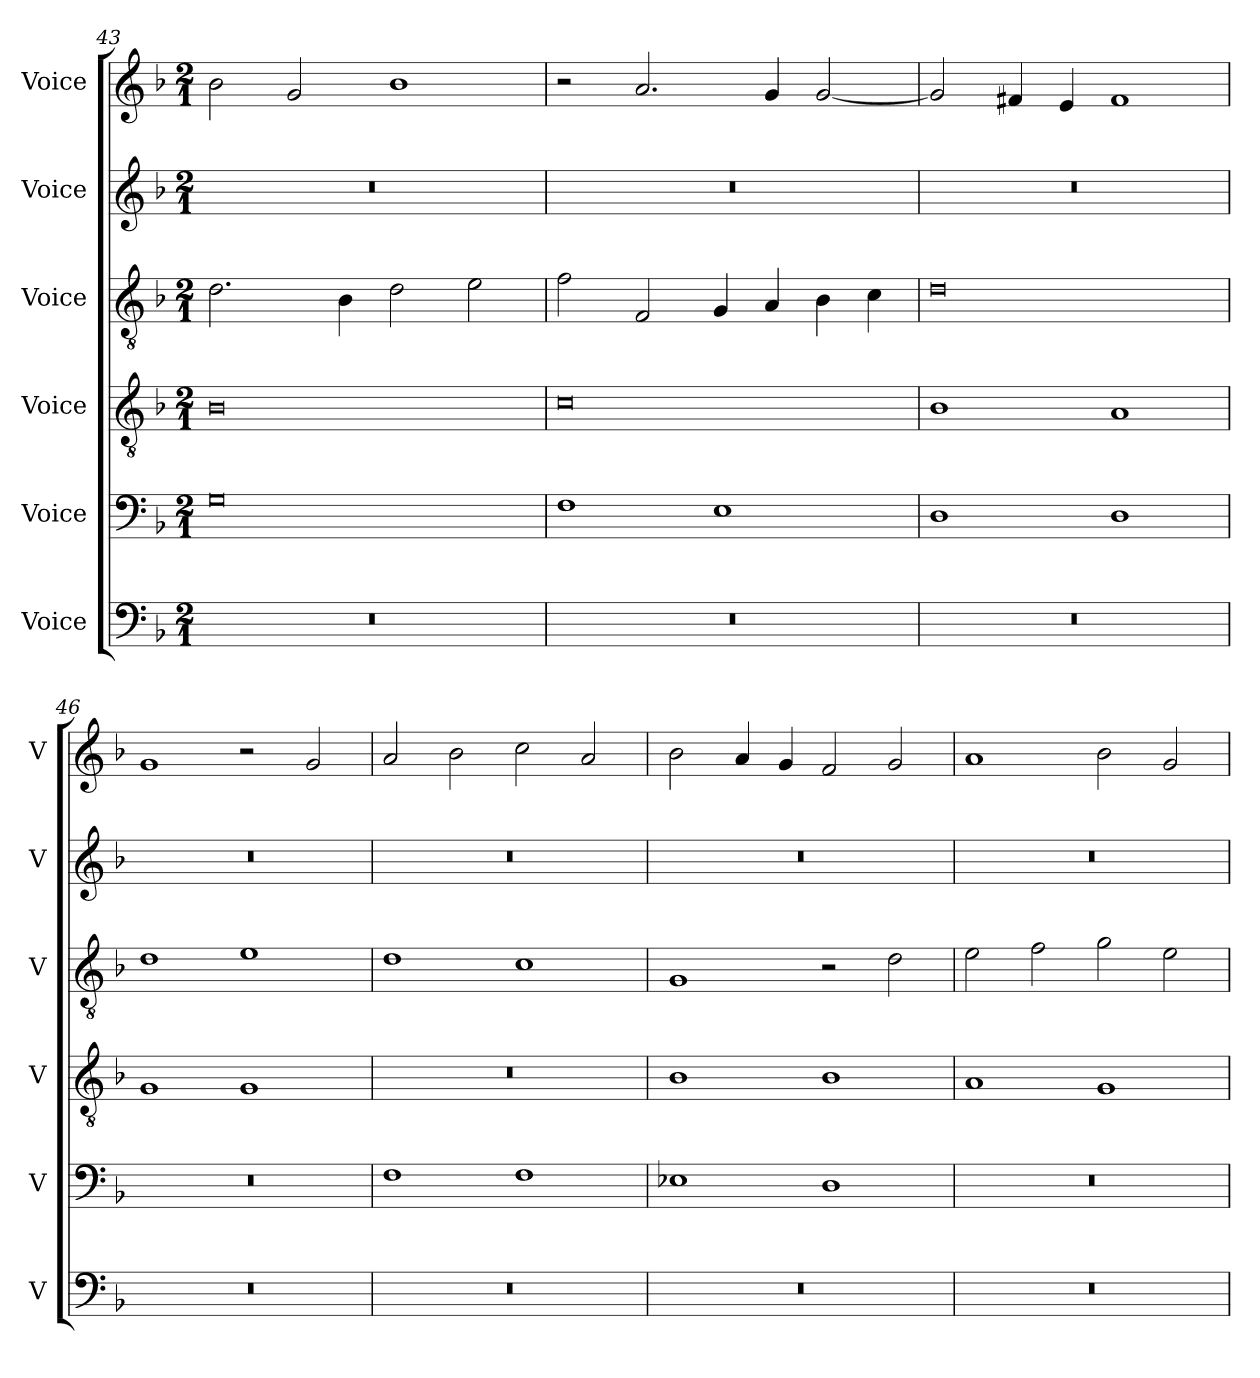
**kern	**kern	**kern	**kern	**kern	**kern
*part6	*part5	*part4	*part3	*part2	*part1
*staff6	*staff5	*staff4	*staff3	*staff2	*staff1
*I"Voice	*I"Voice	*I"Voice	*I"Voice	*I"Voice	*I"Voice
*I'V	*I'V	*I'V	*I'V	*I'V	*I'V
*clefF4	*clefF4	*clefGv2	*clefGv2	*clefG2	*clefG2
*k[b-]	*k[b-]	*k[b-]	*k[b-]	*k[b-]	*k[b-]
*M2/1	*M2/1	*M2/1	*M2/1	*M2/1	*M2/1
=43	=43	=43	=43	=43	=43
0r	0G	0B-	2.d\	0r	2b-\
.	.	.	.	.	2g/
.	.	.	4B-\	.	.
.	.	.	2d\	.	1b-
.	.	.	2e\	.	.
!!LO:LB:g=z
=44	=44	=44	=44	=44	=44
0r	1F	0c	2f\	0r	2r
.	.	.	2F/	.	2.a/
.	1E	.	4G/	.	.
.	.	.	4A/	.	4g/
.	.	.	4B-\	.	[2g/
.	.	.	4c\	.	.
=45	=45	=45	=45	=45	=45
0r	1D	1B-	0d	0r	2g/]
.	.	.	.	.	4f#X/
.	.	.	.	.	4e/
.	1D	1A	.	.	1f#
=46	=46	=46	=46	=46	=46
0r	0r	1G	1d	0r	1g
.	.	1G	1e	.	2r
.	.	.	.	.	2g/
=47	=47	=47	=47	=47	=47
0r	1F	0r	1d	0r	2a/
.	.	.	.	.	2b-\
.	1F	.	1c	.	2cc\
.	.	.	.	.	2a/
!!LO:PB:g=z
=48	=48	=48	=48	=48	=48
0r	1E-X	1B-	1G	0r	2b-\
.	.	.	.	.	4a/
.	.	.	.	.	4g/
.	1D	1B-	2r	.	2f/
.	.	.	2d\	.	2g/
=49	=49	=49	=49	=49	=49
0r	0r	1A	2e\	0r	1a
.	.	.	2f\	.	.
.	.	1G	2g\	.	2b-\
.	.	.	2e\	.	2g/
=	=	=	=	=	=
*-	*-	*-	*-	*-	*-
